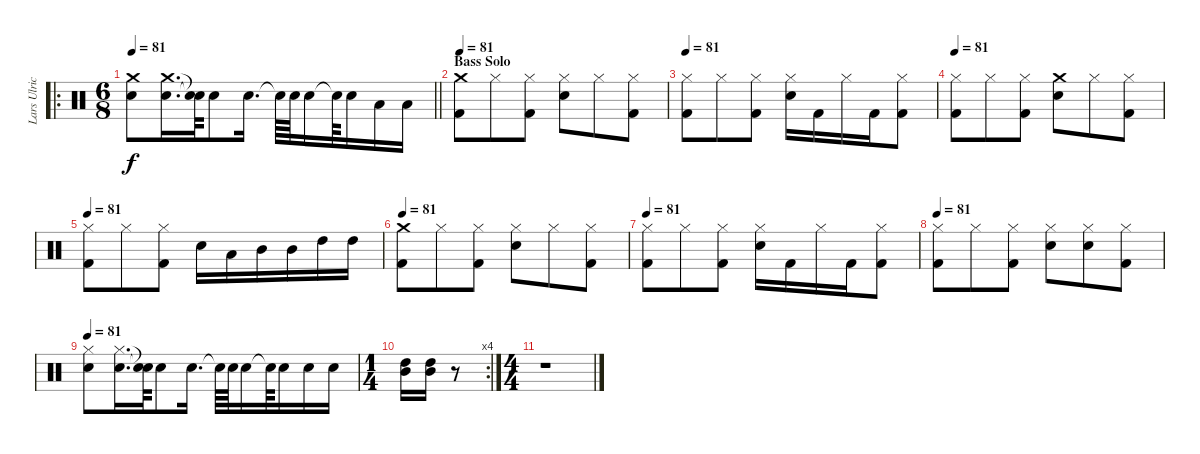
\track ("Lars Ulrich (Drums)" "Lars Ulric") {instrument percussion}
\staff {score}
\articulation defaults
\ro
\ts (6 8)
\tempo 81
\clef neutral
\barLineRight lightlight
\ks c
("Snare (hit) 2" "Crash medium (hit)").8{dy f} ("Snare (hit) 2" "Crash medium (hit)").16{d} ("Snare (hit)"{t} "Snare (hit)"{t}).64 "Snare (hit) 2".8 "Snare (hit) 2".16{d} "Snare (hit)"{t}.64 "Snare (hit) 2".64 "Snare (hit) 2".16 "Snare (hit)"{t}.64 "Snare (hit) 2".16 "Low Tom (hit)".16 "Low Tom (hit)".16 |
\section ("" "Bass Solo")
\tempo 81
("Kick (hit) 2" "Crash medium (hit)").8 "Hi-Hat (closed)".8 ("Kick (hit) 2" "Hi-Hat (closed)").8 ("Snare (hit) 2" "Hi-Hat (closed)").8 "Hi-Hat (closed)".8 ("Kick (hit) 2" "Hi-Hat (closed)").8 |
\tempo 81
("Hi-Hat (closed)" "Kick (hit) 2").8 "Hi-Hat (closed)".8 ("Kick (hit) 2" "Hi-Hat (closed)").8 ("Snare (hit) 2" "Hi-Hat (closed)").16 "Kick (hit) 2".16 "Hi-Hat (closed)".16 "Kick (hit) 2".16 ("Kick (hit) 2" "Hi-Hat (closed)").8 |
\tempo 81
("Hi-Hat (closed)" "Kick (hit) 2").8 "Hi-Hat (closed)".8 ("Hi-Hat (closed)" "Kick (hit) 2").8 ("Crash medium (hit)" "Snare (hit) 2").8 "Hi-Hat (closed)".8 ("Hi-Hat (closed)" "Kick (hit) 2").8 |
\tempo 81
("Hi-Hat (closed)" "Kick (hit) 2").8 "Hi-Hat (closed)".8 ("Kick (hit) 2" "Hi-Hat (closed)").8 "Snare (hit) 2".16 "Low Tom (hit)".16 "Mid Tom (hit)".16 "Mid Tom (hit)".16 "High Tom (hit)".16 "High Tom (hit)".16 |
\tempo 81
("Kick (hit) 2" "Crash medium (hit)").8 "Hi-Hat (closed)".8 ("Kick (hit) 2" "Hi-Hat (closed)").8 ("Snare (hit) 2" "Hi-Hat (closed)").8 "Hi-Hat (closed)".8 ("Kick (hit) 2" "Hi-Hat (closed)").8 |
\tempo 81
("Hi-Hat (closed)" "Kick (hit) 2").8 "Hi-Hat (closed)".8 ("Kick (hit) 2" "Hi-Hat (closed)").8 ("Snare (hit) 2" "Hi-Hat (closed)").16 "Kick (hit) 2".16 "Hi-Hat (closed)".16 "Kick (hit) 2".16 ("Kick (hit) 2" "Hi-Hat (closed)").8 |
\tempo 81
("Kick (hit) 2" "Hi-Hat (closed)").8 "Hi-Hat (closed)".8 ("Kick (hit) 2" "Hi-Hat (closed)").8 ("Snare (hit) 2" "Hi-Hat (closed)").8 ("Hi-Hat (closed)" "Snare (hit) 2").8 ("Kick (hit) 2" "Hi-Hat (closed)").8 |
\tempo 81
("Hi-Hat (closed)" "Snare (hit) 2").8 ("Hi-Hat (closed)" "Snare (hit) 2").16{d} ("Snare (hit)"{t} "Snare (hit)"{t}).64 "Snare (hit) 2".8 "Snare (hit) 2".16{d} "Snare (hit)"{t}.64 "Snare (hit) 2".64 "Snare (hit) 2".16 "Snare (hit)"{t}.64 "Snare (hit) 2".16 "Snare (hit) 2".16 "Snare (hit) 2".16 |
\rc 4
\ts (1 4)
("High Tom (hit)" "Mid Tom (hit)").16 ("High Tom (hit)" "Mid Tom (hit)").16 r.8 |
\ts (4 4)
r.1
